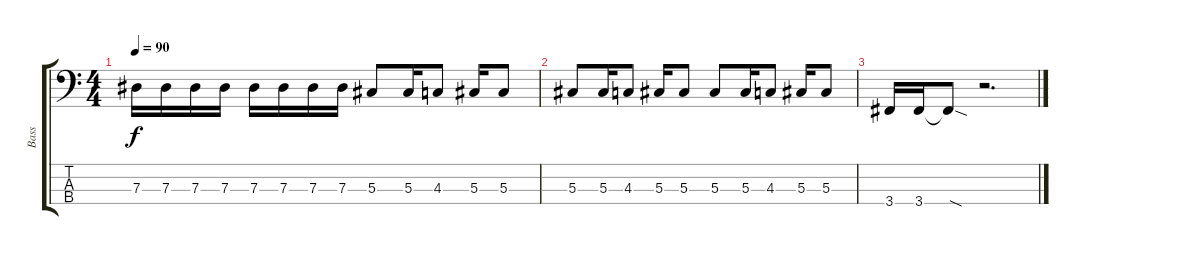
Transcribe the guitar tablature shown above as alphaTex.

\track ("Bass" "Bass") {instrument electricbassfinger}
\staff {score tabs}
\tuning (Gb2 Db2 Ab1 Eb1) {hide}
\ts (4 4)
\tempo 90
\clef f4
\ks c
7.3.16{dy f} 7.3.16 7.3.16 7.3.16 7.3.16 7.3.16 7.3.16 7.3.16 5.3.8 5.3.16 4.3.8 5.3.16 5.3.8 |
5.3.8 5.3.16 4.3.8 5.3.16 5.3.8 5.3.8 5.3.16 4.3.8 5.3.16 5.3.8 |
3.4.16 3.4.16 3.4{sod t}.8 r.2{d}
